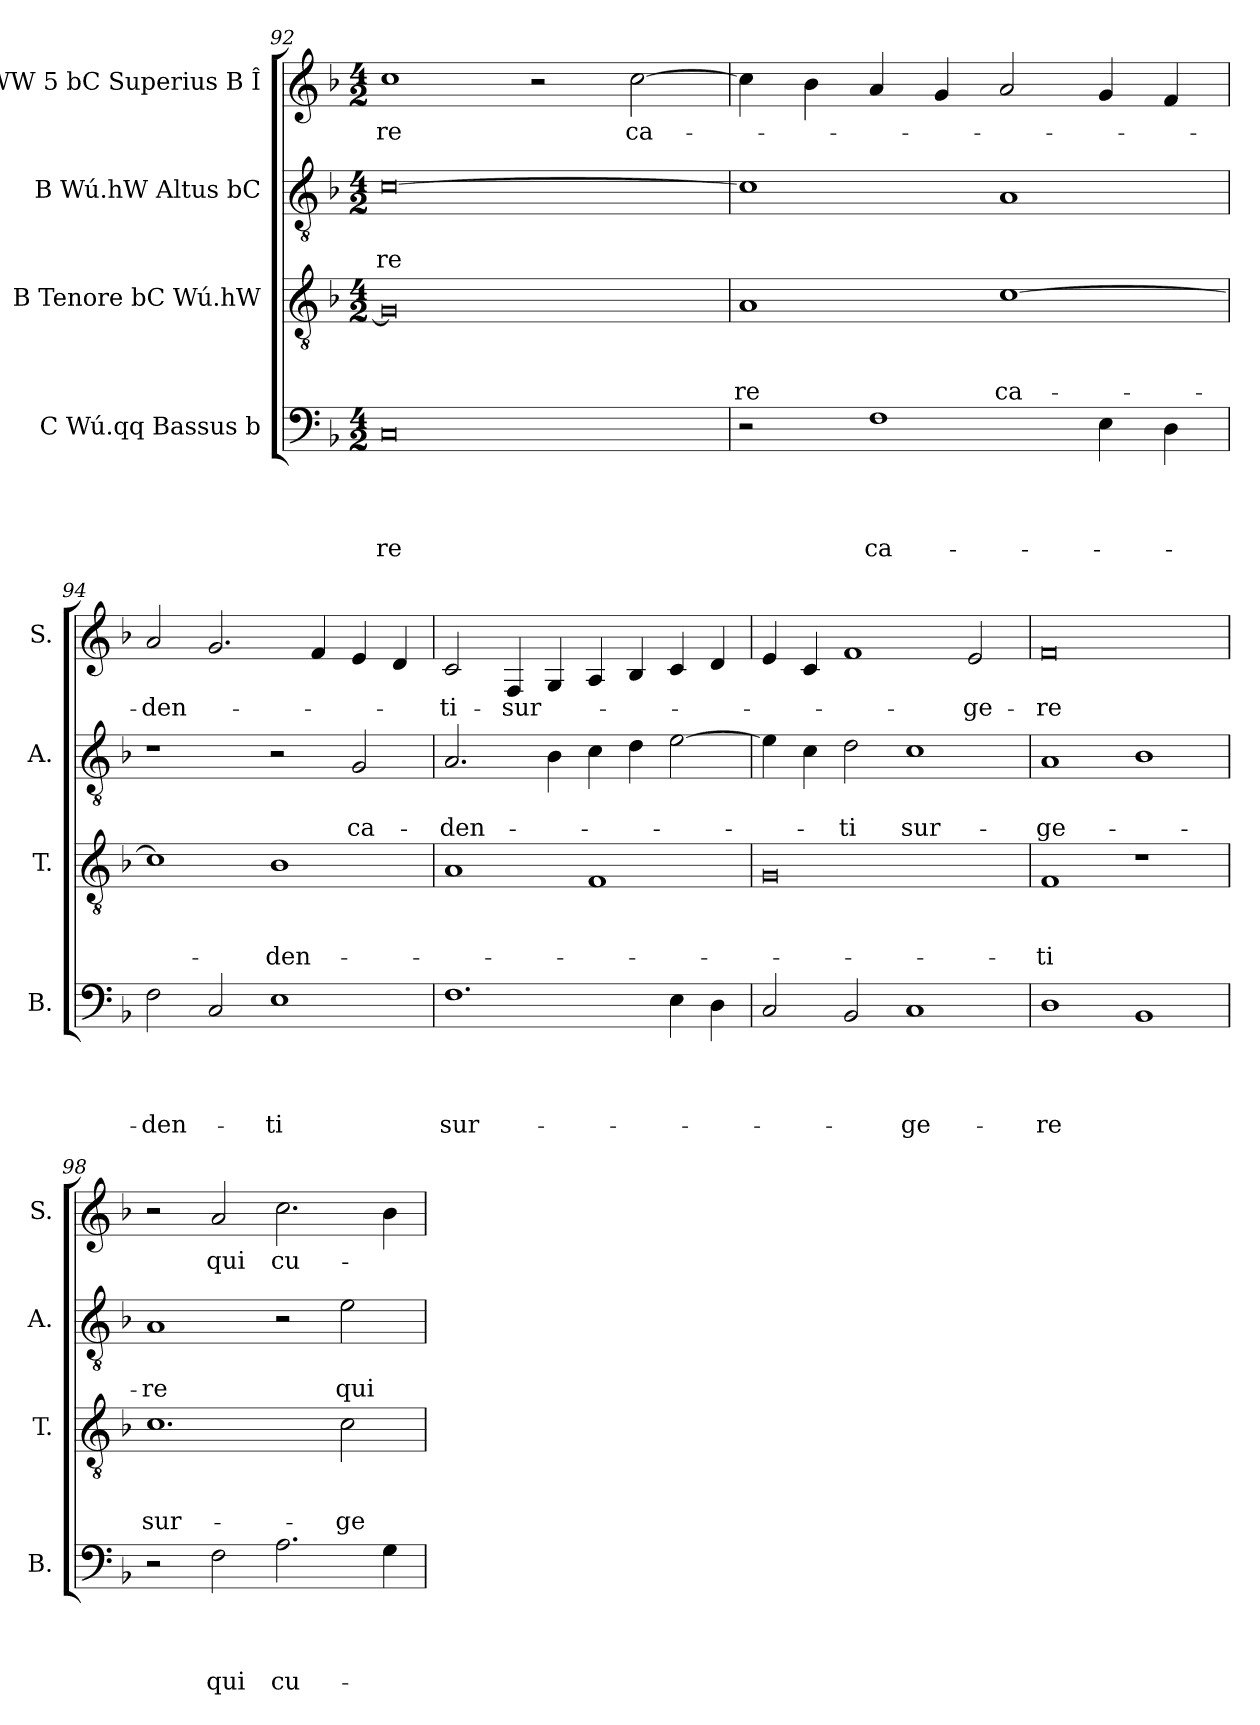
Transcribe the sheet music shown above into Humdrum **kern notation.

**kern	**text	**text	**text	**text	**kern	**text	**text	**text	**kern	**text	**text	**kern	**text
*part4	*part4	*part4	*part4	*part4	*part3	*part3	*part3	*part3	*part2	*part2	*part2	*part1	*part1
*staff4	*staff4	*staff4	*staff4	*staff4	*staff3	*staff3	*staff3	*staff3	*staff2	*staff2	*staff2	*staff1	*staff1
*I"C Wú.qq Bassus b	*	*	*	*	*I"B Tenore bC Wú.hW	*	*	*	*I"B Wú.hW Altus bC	*	*	*I"WW 5 bC Superius B Î	*
*I'B.	*	*	*	*	*I'T.	*	*	*	*I'A.	*	*	*I'S.	*
*clefF4	*	*	*	*	*clefGv2	*	*	*	*clefGv2	*	*	*clefG2	*
*k[b-]	*	*	*	*	*k[b-]	*	*	*	*k[b-]	*	*	*k[b-]	*
*F:	*	*	*	*	*F:	*	*	*	*F:	*	*	*F:	*
*M4/2	*	*	*	*	*M4/2	*	*	*	*M4/2	*	*	*M4/2	*
=92	=92	=92	=92	=92	=92	=92	=92	=92	=92	=92	=92	=92	=92
!	!	!	!	!LO:LY:b:rj	!	!	!	!	!	!	!LO:LY:b	!	!LO:LY:b
0C	.	.	.	-re	0G]	.	.	.	[<0c	.	-re	1cc	-re
.	.	.	.	.	.	.	.	.	.	.	.	2r	.
!	!	!	!	!	!	!	!	!	!	!	!	!	!LO:LY:b
.	.	.	.	.	.	.	.	.	.	.	.	[<2cc\	ca-
!!LO:LB:g=z
=93	=93	=93	=93	=93	=93	=93	=93	=93	=93	=93	=93	=93	=93
!	!	!	!	!	!	!	!	!LO:LY:b	!	!	!	!	!
2r	.	.	.	.	1A	.	.	-re	1c]	.	.	4cc\]	.
.	.	.	.	.	.	.	.	.	.	.	.	4b-\	.
!	!	!	!	!LO:LY:b	!	!	!	!	!	!	!	!	!
1F	.	.	.	ca-	.	.	.	.	.	.	.	4a/	.
.	.	.	.	.	.	.	.	.	.	.	.	4g/	.
!	!	!	!	!	!	!	!	!LO:LY:b	!	!	!	!	!
.	.	.	.	.	[>1c	.	.	ca-	1A	.	.	2a/	.
4E\	.	.	.	.	.	.	.	.	.	.	.	4g/	.
4D\	.	.	.	.	.	.	.	.	.	.	.	4f/	.
=94	=94	=94	=94	=94	=94	=94	=94	=94	=94	=94	=94	=94	=94
!	!	!	!	!LO:LY:b	!	!	!	!	!	!	!	!	!LO:LY:b
2F\	.	.	.	-den-	1c]	.	.	.	1r	.	.	2a/	-den-
2C/	.	.	.	.	.	.	.	.	.	.	.	2.g/	.
!	!	!	!	!LO:LY:b	!	!	!	!LO:LY:b	!	!	!	!	!
1E	.	.	.	-ti	1B-	.	.	-den-	2r	.	.	.	.
.	.	.	.	.	.	.	.	.	.	.	.	4f/	.
!	!	!	!	!	!	!	!	!	!	!	!LO:LY:b	!	!
.	.	.	.	.	.	.	.	.	2G/	.	ca-	4e/	.
.	.	.	.	.	.	.	.	.	.	.	.	4d/	.
=95	=95	=95	=95	=95	=95	=95	=95	=95	=95	=95	=95	=95	=95
!	!	!	!	!LO:LY:b	!	!	!	!	!	!	!LO:LY:b	!	!LO:LY:b
1.F	.	.	.	sur-	1A	.	.	.	2.A/	.	-den-	2c/	-ti-
!	!	!	!	!	!	!	!	!	!	!	!	!	!LO:LY:b
.	.	.	.	.	.	.	.	.	.	.	.	4F/	-sur-
.	.	.	.	.	.	.	.	.	4B-\	.	.	4G/	.
.	.	.	.	.	1F	.	.	.	4c\	.	.	4A/	.
.	.	.	.	.	.	.	.	.	4d\	.	.	4B-/	.
4E\	.	.	.	.	.	.	.	.	[>2e\	.	.	4c/	.
4D\	.	.	.	.	.	.	.	.	.	.	.	4d/	.
=96	=96	=96	=96	=96	=96	=96	=96	=96	=96	=96	=96	=96	=96
2C/	.	.	.	.	0G	.	.	.	4e\]	.	.	4e/	.
.	.	.	.	.	.	.	.	.	4c\	.	.	4c/	.
!	!	!	!	!	!	!	!	!	!	!	!LO:LY:b	!	!
2BB-/	.	.	.	.	.	.	.	.	2d\	.	-ti	1f	.
!	!	!	!	!LO:LY:b	!	!	!	!	!	!	!LO:LY:b	!	!
1C	.	.	.	-ge-	.	.	.	.	1c	.	sur-	.	.
!	!	!	!	!	!	!	!	!	!	!	!	!	!LO:LY:b
.	.	.	.	.	.	.	.	.	.	.	.	2e/	-ge-
=97	=97	=97	=97	=97	=97	=97	=97	=97	=97	=97	=97	=97	=97
!	!	!	!	!LO:LY:b	!	!	!	!LO:LY:b	!	!	!LO:LY:b	!	!LO:LY:b:rj
1D	.	.	.	-re	1F	.	.	-ti	1A	.	-ge-	0f	-re
1BB-	.	.	.	.	1r	.	.	.	1B-	.	.	.	.
!!LO:LB:g=z
=98	=98	=98	=98	=98	=98	=98	=98	=98	=98	=98	=98	=98	=98
!	!	!	!	!	!	!	!	!LO:LY:b	!	!	!LO:LY:b	!	!
2r	.	.	.	.	1.c	.	.	sur-	1A	.	-re	2r	.
!	!	!	!	!LO:LY:b	!	!	!	!	!	!	!	!	!LO:LY:b
2F\	.	.	.	qui	.	.	.	.	.	.	.	2a/	qui
!	!	!	!	!LO:LY:b	!	!	!	!	!	!	!	!	!LO:LY:b
2.A\	.	.	.	cu-	.	.	.	.	2r	.	.	2.cc\	cu-
!	!	!	!	!	!	!	!	!LO:LY:b	!	!	!LO:LY:b	!	!
.	.	.	.	.	2c\	.	.	-ge-	2e\	.	qui	.	.
4G\	.	.	.	.	.	.	.	.	.	.	.	4b-\	.
=	=	=	=	=	=	=	=	=	=	=	=	=	=
*-	*-	*-	*-	*-	*-	*-	*-	*-	*-	*-	*-	*-	*-
